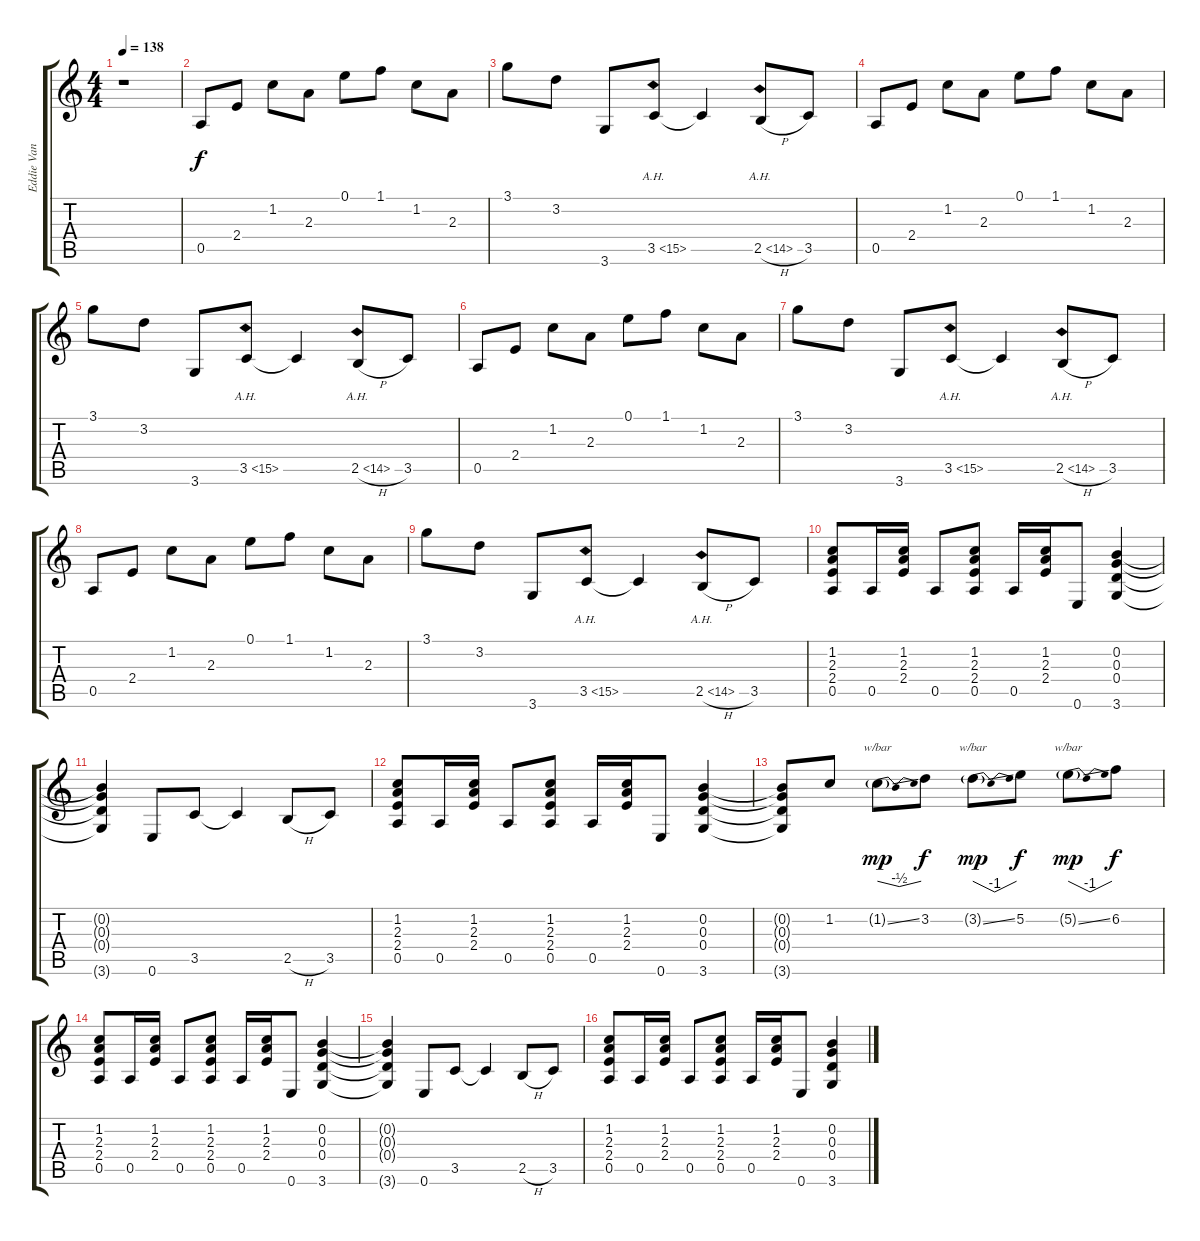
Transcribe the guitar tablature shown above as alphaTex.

\track ("Eddie Van Halen " "Eddie Van ") {solo instrument overdrivenguitar}
\staff {score tabs}
\tuning (E4 B3 G3 D3 A2 E2) {hide}
\ts (4 4)
\tempo 138
\clef g2
\ks c
r.1{dy f instrument overdrivenguitar} |
0.5.8 2.4.8 1.2.8 2.3.8 0.1.8 1.1.8 1.2.8 2.3.8 |
3.1.8 3.2.8 3.6.8 3.5{ah 12}.8 3.5{t}.4 2.5{ah 12 h}.8 3.5.8 |
0.5.8 2.4.8 1.2.8 2.3.8 0.1.8 1.1.8 1.2.8 2.3.8 |
3.1.8 3.2.8 3.6.8 3.5{ah 12}.8 3.5{t}.4 2.5{ah 12 h}.8 3.5.8 |
0.5.8 2.4.8 1.2.8 2.3.8 0.1.8 1.1.8 1.2.8 2.3.8 |
3.1.8 3.2.8 3.6.8 3.5{ah 12}.8 3.5{t}.4 2.5{ah 12 h}.8 3.5.8 |
0.5.8 2.4.8 1.2.8 2.3.8 0.1.8 1.1.8 1.2.8 2.3.8 |
3.1.8 3.2.8 3.6.8 3.5{ah 12}.8 3.5{t}.4 2.5{ah 12 h}.8 3.5.8 |
(1.2 2.3 2.4 0.5).8 0.5.16 (1.2 2.3 2.4).16 0.5.8 (1.2 2.3 2.4 0.5).8 0.5.16 (1.2 2.3 2.4).16 0.6.8 (0.2 0.3 0.4 3.6).4 |
(0.2{t} 0.3{t} 0.4{t} 3.6{t}).4 0.6.8 3.5.8 3.5{t}.4 2.5{h}.8 3.5.8 |
(1.2 2.3 2.4 0.5).8 0.5.16 (1.2 2.3 2.4).16 0.5.8 (1.2 2.3 2.4 0.5).8 0.5.16 (1.2 2.3 2.4).16 0.6.8 (0.2 0.3 0.4 3.6).4 |
(0.2{t} 0.3{t} 0.4{t} 3.6{t}).8 1.2.8 1.2{ss g}.8{tbe (dip default 0 0 30 -2 60 0) dy mp} 3.2.8{dy f} 3.2{ss g}.8{tbe (dip default 0 0 30 -4 60 0) dy mp} 5.2.8{dy f} 5.2{ss g}.8{tbe (dip default 0 0 30 -4 60 0) dy mp} 6.2.8{dy f} |
(1.2 2.3 2.4 0.5).8 0.5.16 (1.2 2.3 2.4).16 0.5.8 (1.2 2.3 2.4 0.5).8 0.5.16 (1.2 2.3 2.4).16 0.6.8 (0.2 0.3 0.4 3.6).4 |
(0.2{t} 0.3{t} 0.4{t} 3.6{t}).4 0.6.8 3.5.8 3.5{t}.4 2.5{h}.8 3.5.8 |
(1.2 2.3 2.4 0.5).8 0.5.16 (1.2 2.3 2.4).16 0.5.8 (1.2 2.3 2.4 0.5).8 0.5.16 (1.2 2.3 2.4).16 0.6.8 (0.2 0.3 0.4 3.6).4
